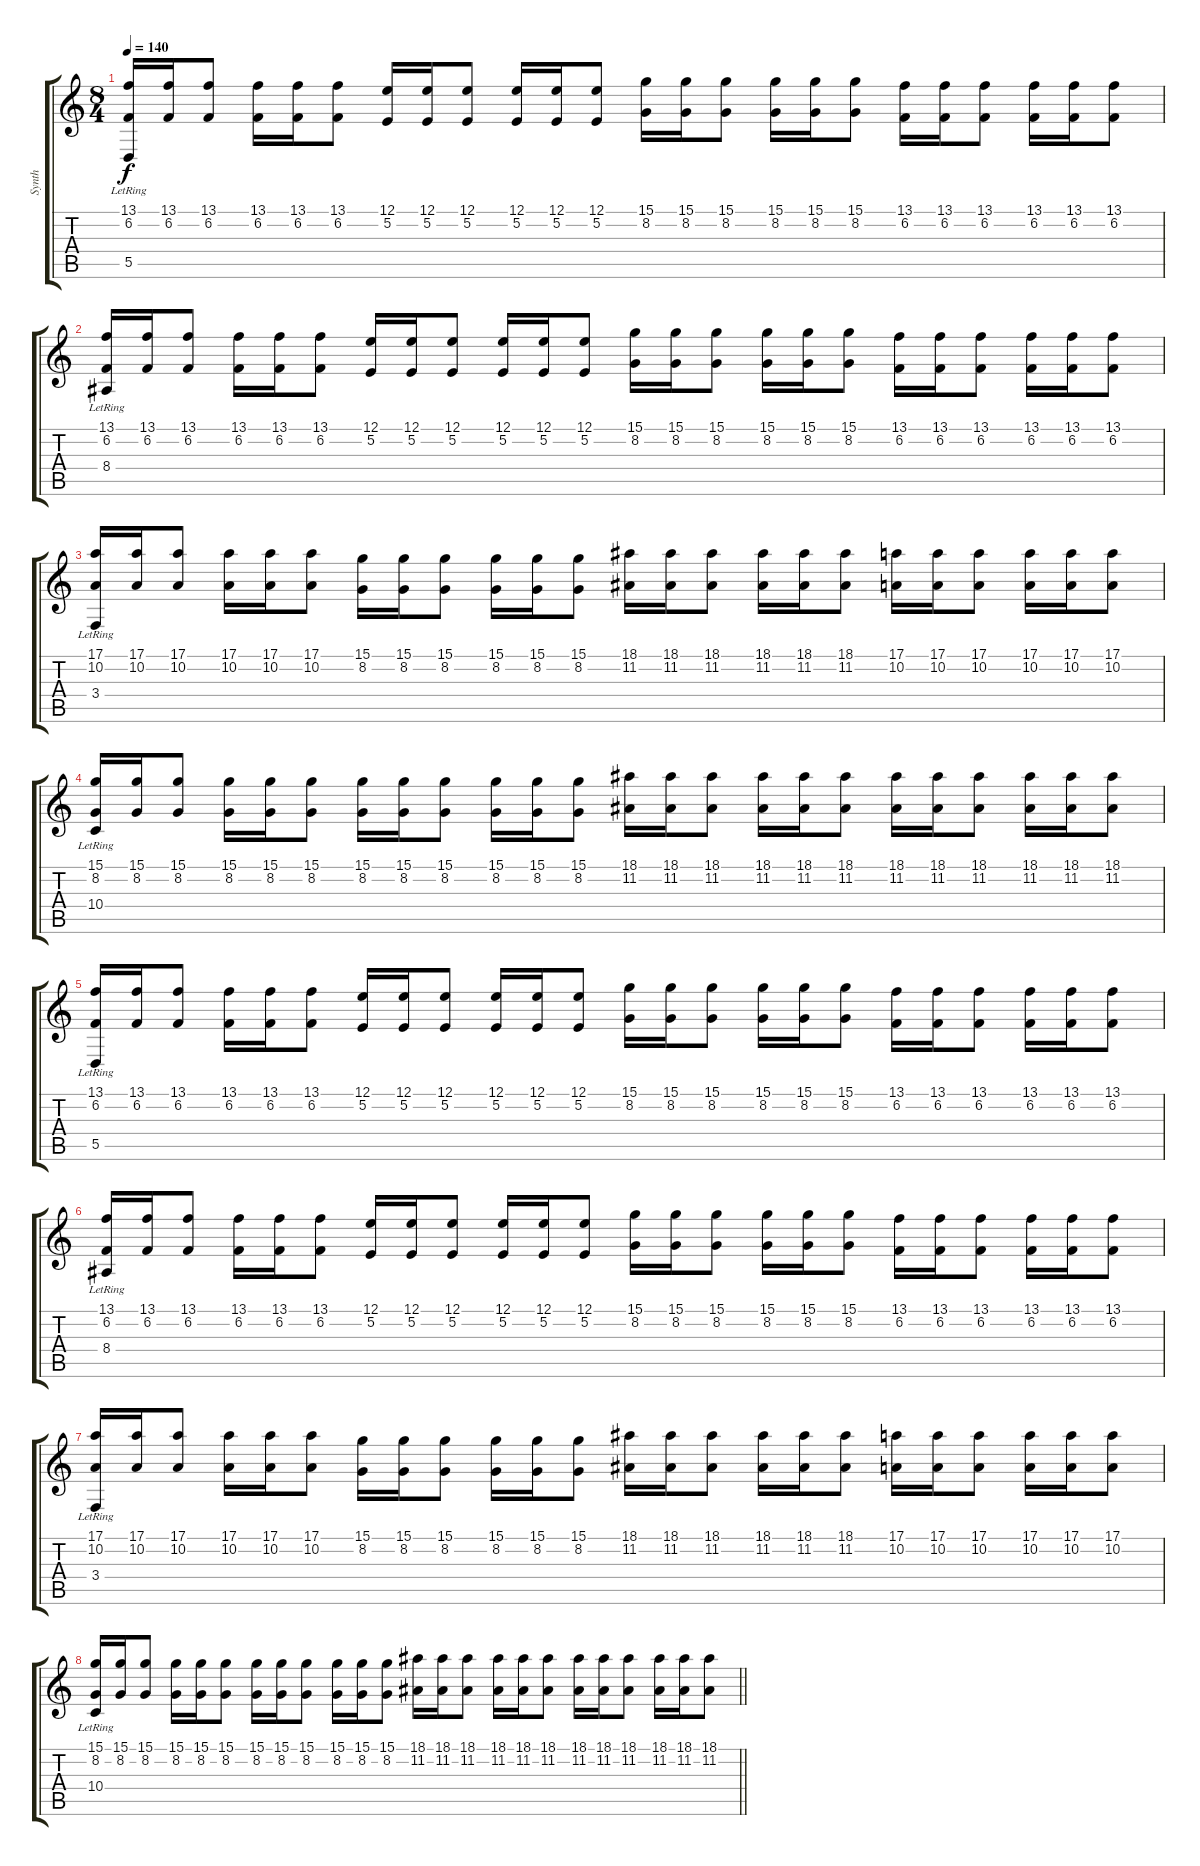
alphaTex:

\track ("Synth" "Synth") {instrument lead2sawtooth}
\staff {score tabs}
\tuning (E4 B3 G3 D3 A2 D2) {hide}
\ts (8 4)
\tempo 140
\clef g2
\ks c
(13.1 6.2 5.5{lr}).16{dy f} (13.1 6.2).16 (13.1 6.2).8 (13.1 6.2).16 (13.1 6.2).16 (13.1 6.2).8 (12.1 5.2).16 (12.1 5.2).16 (12.1 5.2).8 (12.1 5.2).16 (12.1 5.2).16 (12.1 5.2).8 (15.1 8.2).16 (15.1 8.2).16 (15.1 8.2).8 (15.1 8.2).16 (15.1 8.2).16 (15.1 8.2).8 (13.1 6.2).16 (13.1 6.2).16 (13.1 6.2).8 (13.1 6.2).16 (13.1 6.2).16 (13.1 6.2).8 |
(13.1 6.2 8.4{lr}).16 (13.1 6.2).16 (13.1 6.2).8 (13.1 6.2).16 (13.1 6.2).16 (13.1 6.2).8 (12.1 5.2).16 (12.1 5.2).16 (12.1 5.2).8 (12.1 5.2).16 (12.1 5.2).16 (12.1 5.2).8 (15.1 8.2).16 (15.1 8.2).16 (15.1 8.2).8 (15.1 8.2).16 (15.1 8.2).16 (15.1 8.2).8 (13.1 6.2).16 (13.1 6.2).16 (13.1 6.2).8 (13.1 6.2).16 (13.1 6.2).16 (13.1 6.2).8 |
(17.1 10.2 3.4{lr}).16 (17.1 10.2).16 (17.1 10.2).8 (17.1 10.2).16 (17.1 10.2).16 (17.1 10.2).8 (15.1 8.2).16 (15.1 8.2).16 (15.1 8.2).8 (15.1 8.2).16 (15.1 8.2).16 (15.1 8.2).8 (18.1 11.2).16 (18.1 11.2).16 (18.1 11.2).8 (18.1 11.2).16 (18.1 11.2).16 (18.1 11.2).8 (17.1 10.2).16 (17.1 10.2).16 (17.1 10.2).8 (17.1 10.2).16 (17.1 10.2).16 (17.1 10.2).8 |
(15.1 8.2 10.4{lr}).16 (15.1 8.2).16 (15.1 8.2).8 (15.1 8.2).16 (15.1 8.2).16 (15.1 8.2).8 (15.1 8.2).16 (15.1 8.2).16 (15.1 8.2).8 (15.1 8.2).16 (15.1 8.2).16 (15.1 8.2).8 (18.1 11.2).16 (18.1 11.2).16 (18.1 11.2).8 (18.1 11.2).16 (18.1 11.2).16 (18.1 11.2).8 (18.1 11.2).16 (18.1 11.2).16 (18.1 11.2).8 (18.1 11.2).16 (18.1 11.2).16 (18.1 11.2).8 |
(13.1 6.2 5.5{lr}).16 (13.1 6.2).16 (13.1 6.2).8 (13.1 6.2).16 (13.1 6.2).16 (13.1 6.2).8 (12.1 5.2).16 (12.1 5.2).16 (12.1 5.2).8 (12.1 5.2).16 (12.1 5.2).16 (12.1 5.2).8 (15.1 8.2).16 (15.1 8.2).16 (15.1 8.2).8 (15.1 8.2).16 (15.1 8.2).16 (15.1 8.2).8 (13.1 6.2).16 (13.1 6.2).16 (13.1 6.2).8 (13.1 6.2).16 (13.1 6.2).16 (13.1 6.2).8 |
(13.1 6.2 8.4{lr}).16 (13.1 6.2).16 (13.1 6.2).8 (13.1 6.2).16 (13.1 6.2).16 (13.1 6.2).8 (12.1 5.2).16 (12.1 5.2).16 (12.1 5.2).8 (12.1 5.2).16 (12.1 5.2).16 (12.1 5.2).8 (15.1 8.2).16 (15.1 8.2).16 (15.1 8.2).8 (15.1 8.2).16 (15.1 8.2).16 (15.1 8.2).8 (13.1 6.2).16 (13.1 6.2).16 (13.1 6.2).8 (13.1 6.2).16 (13.1 6.2).16 (13.1 6.2).8 |
(17.1 10.2 3.4{lr}).16 (17.1 10.2).16 (17.1 10.2).8 (17.1 10.2).16 (17.1 10.2).16 (17.1 10.2).8 (15.1 8.2).16 (15.1 8.2).16 (15.1 8.2).8 (15.1 8.2).16 (15.1 8.2).16 (15.1 8.2).8 (18.1 11.2).16 (18.1 11.2).16 (18.1 11.2).8 (18.1 11.2).16 (18.1 11.2).16 (18.1 11.2).8 (17.1 10.2).16 (17.1 10.2).16 (17.1 10.2).8 (17.1 10.2).16 (17.1 10.2).16 (17.1 10.2).8 |
\barLineRight lightlight
(15.1 8.2 10.4{lr}).16 (15.1 8.2).16 (15.1 8.2).8 (15.1 8.2).16 (15.1 8.2).16 (15.1 8.2).8 (15.1 8.2).16 (15.1 8.2).16 (15.1 8.2).8 (15.1 8.2).16 (15.1 8.2).16 (15.1 8.2).8 (18.1 11.2).16 (18.1 11.2).16 (18.1 11.2).8 (18.1 11.2).16 (18.1 11.2).16 (18.1 11.2).8 (18.1 11.2).16 (18.1 11.2).16 (18.1 11.2).8 (18.1 11.2).16 (18.1 11.2).16 (18.1 11.2).8
